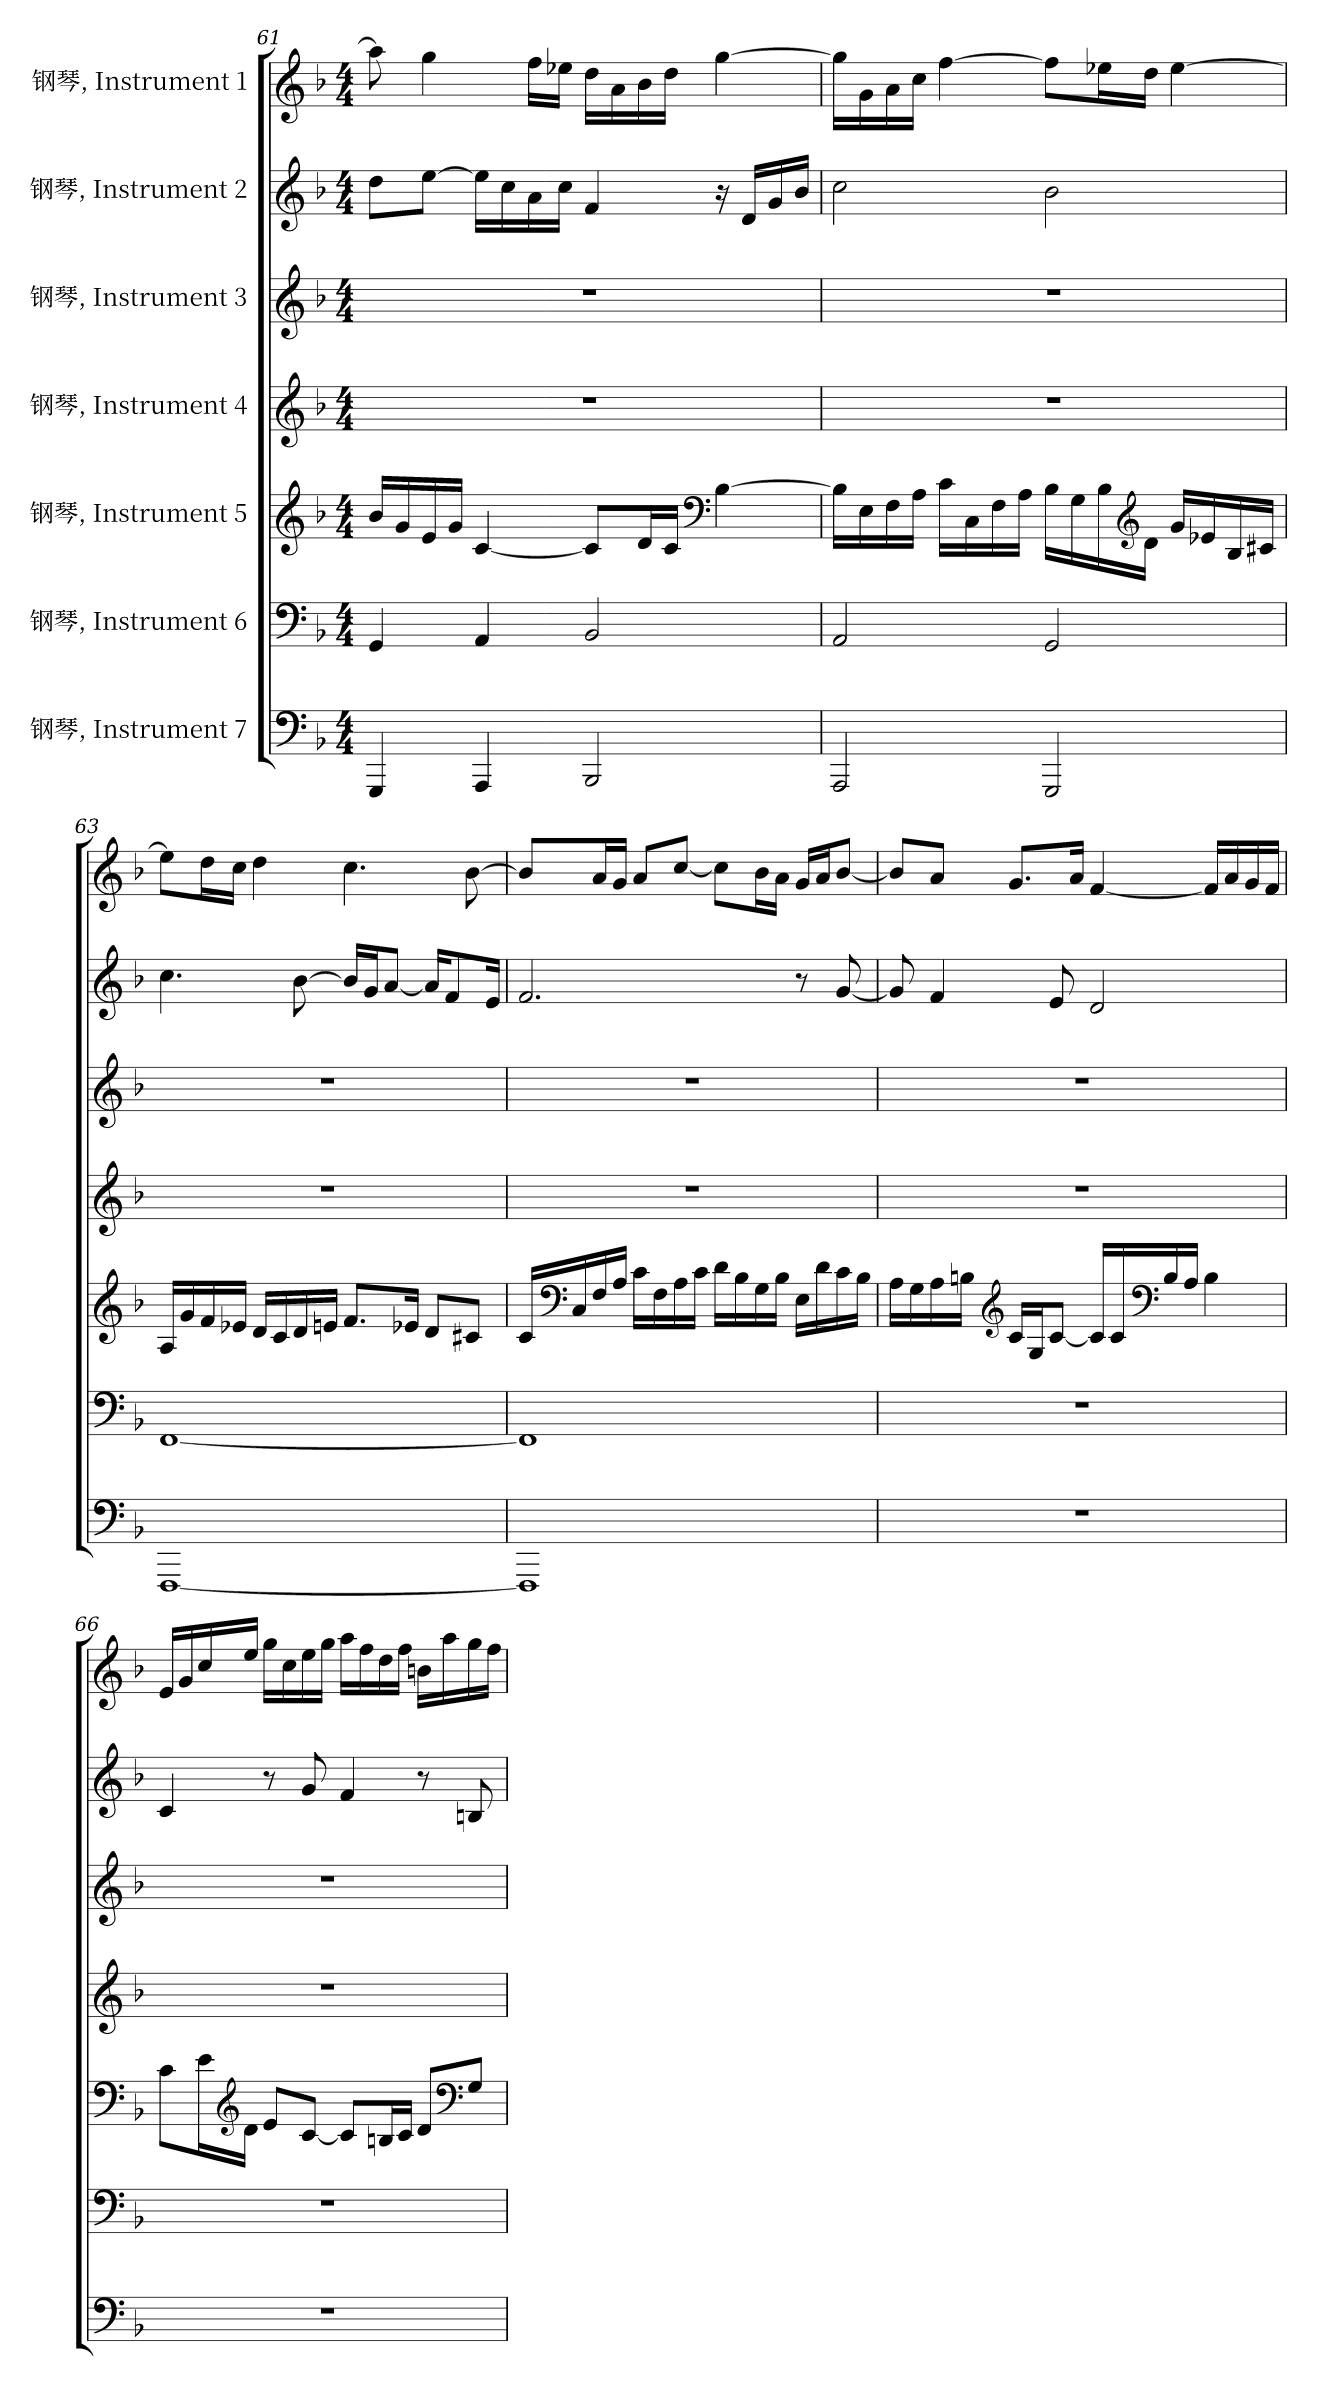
**kern	**kern	**kern	**kern	**kern	**kern	**kern
*part7	*part6	*part5	*part4	*part3	*part2	*part1
*staff7	*staff6	*staff5	*staff4	*staff3	*staff2	*staff1
*I"钢琴, Instrument 7	*I"钢琴, Instrument 6	*I"钢琴, Instrument 5	*I"钢琴, Instrument 4	*I"钢琴, Instrument 3	*I"钢琴, Instrument 2	*I"钢琴, Instrument 1
!!LO:PB:g=z
*clefF4	*clefF4	*clefG2	*clefG2	*clefG2	*clefG2	*clefG2
*k[b-]	*k[b-]	*k[b-]	*k[b-]	*k[b-]	*k[b-]	*k[b-]
*M4/4	*M4/4	*M4/4	*M4/4	*M4/4	*M4/4	*M4/4
=61	=61	=61	=61	=61	=61	=61
4GGG/	4GG/	16b-/LL	1r	1r	8dd\L	8aa\]
.	.	16g/	.	.	.	.
.	.	16e/	.	.	[8ee\J	4gg\
.	.	16g/JJ	.	.	.	.
4AAA/	4AA/	[4c/	.	.	16ee\LL]	.
.	.	.	.	.	16cc\	.
.	.	.	.	.	16a\	16ff\LL
.	.	.	.	.	16cc\JJ	16ee-X\JJ
2BBB-/	2BB-/	8c/L]	.	.	4f/	16dd\LL
.	.	.	.	.	.	16a\
.	.	16d/L	.	.	.	16b-\
.	.	16c/JJ	.	.	.	16dd\JJ
*	*	*clefF4	*	*	*	*
.	.	[4B-\	.	.	16r	[4gg\
.	.	.	.	.	16d/LL	.
.	.	.	.	.	16g/	.
.	.	.	.	.	16b-/JJ	.
=62	=62	=62	=62	=62	=62	=62
2AAA/	2AA/	16B-\LL]	1r	1r	2cc\	16gg\LL]
.	.	16E\	.	.	.	16g\
.	.	16F\	.	.	.	16a\
.	.	16A\JJ	.	.	.	16cc\JJ
.	.	16c\LL	.	.	.	[4ff\
.	.	16C\	.	.	.	.
.	.	16F\	.	.	.	.
.	.	16A\JJ	.	.	.	.
2GGG/	2GG/	16B-\LL	.	.	2b-\	8ff\L]
.	.	16G\	.	.	.	.
.	.	16B-\	.	.	.	16ee-X\L
*	*	*clefG2	*	*	*	*
.	.	16d\JJ	.	.	.	16dd\JJ
.	.	16g/LL	.	.	.	[4ee-\
.	.	16e-X/	.	.	.	.
.	.	16B-/	.	.	.	.
.	.	16c#X/JJ	.	.	.	.
!!LO:PB:g=z
=63	=63	=63	=63	=63	=63	=63
[1FFF	[1FF	16A/LL	1r	1r	4.cc\	8ee-\L]
.	.	16g/	.	.	.	.
.	.	16f/	.	.	.	16dd\L
.	.	16e-X/JJ	.	.	.	16cc\JJ
.	.	16d/LL	.	.	.	4dd\
.	.	16c/	.	.	.	.
.	.	16d/	.	.	[8b-\	.
.	.	16en/JJ	.	.	.	.
.	.	8.f/L	.	.	16b-/LL]	4.cc\
.	.	.	.	.	16g/J	.
.	.	.	.	.	[8a/J	.
.	.	16e-X/Jk	.	.	.	.
.	.	8d/L	.	.	16a/KL]	.
.	.	.	.	.	8f/	.
.	.	8c#X/J	.	.	.	[8b-\
.	.	.	.	.	16e/Jk	.
=64	=64	=64	=64	=64	=64	=64
1FFF]	1FF]	16c/LL	1r	1r	2.f/	8b-/L]
*	*	*clefF4	*	*	*	*
.	.	16C/	.	.	.	.
.	.	16F/	.	.	.	16a/L
.	.	16A/JJ	.	.	.	16g/JJ
.	.	16c\LL	.	.	.	8a/L
.	.	16F\	.	.	.	.
.	.	16A\	.	.	.	[8cc/J
.	.	16c\JJ	.	.	.	.
.	.	16d\LL	.	.	.	8cc\L]
.	.	16B-\	.	.	.	.
.	.	16G\	.	.	.	16b-\L
.	.	16B-\JJ	.	.	.	16a\JJ
.	.	16E\LL	.	.	8r	16g/LL
.	.	16d\	.	.	.	16a/J
.	.	16c\	.	.	[8g/	[8b-/J
.	.	16B-\JJ	.	.	.	.
!!LO:PB:g=z
=65	=65	=65	=65	=65	=65	=65
1r	1r	16A\LL	1r	1r	8g/]	8b-/L]
.	.	16G\	.	.	.	.
.	.	16A\	.	.	4f/	8a/J
.	.	16Bn\JJ	.	.	.	.
*	*	*clefG2	*	*	*	*
.	.	16c/LL	.	.	.	8.g/L
.	.	16G/J	.	.	.	.
.	.	[8c/J	.	.	8e/	.
.	.	.	.	.	.	16a/Jk
.	.	16c/LL]	.	.	2d/	[4f/
.	.	16c/	.	.	.	.
*	*	*clefF4	*	*	*	*
.	.	16B/	.	.	.	.
.	.	16A/JJ	.	.	.	.
.	.	4B\	.	.	.	16f/LL]
.	.	.	.	.	.	16a/
.	.	.	.	.	.	16g/
.	.	.	.	.	.	16f/JJ
=66	=66	=66	=66	=66	=66	=66
1r	1r	8c\L	1r	1r	4c/	16e/LL
.	.	.	.	.	.	16g/
.	.	16e\L	.	.	.	16cc/
*	*	*clefG2	*	*	*	*
.	.	16d\JJ	.	.	.	16ee/JJ
.	.	8e/L	.	.	8r	16gg\LL
.	.	.	.	.	.	16cc\
.	.	[8c/J	.	.	8g/	16ee\
.	.	.	.	.	.	16gg\JJ
.	.	8c/L]	.	.	4f/	16aa\LL
.	.	.	.	.	.	16ff\
.	.	16Bn/L	.	.	.	16dd\
.	.	16c/JJ	.	.	.	16ff\JJ
.	.	8d/L	.	.	8r	16bn\LL
.	.	.	.	.	.	16aa\
*	*	*clefF4	*	*	*	*
.	.	8G/J	.	.	8Bn/	16gg\
.	.	.	.	.	.	16ff\JJ
=	=	=	=	=	=	=
*-	*-	*-	*-	*-	*-	*-
